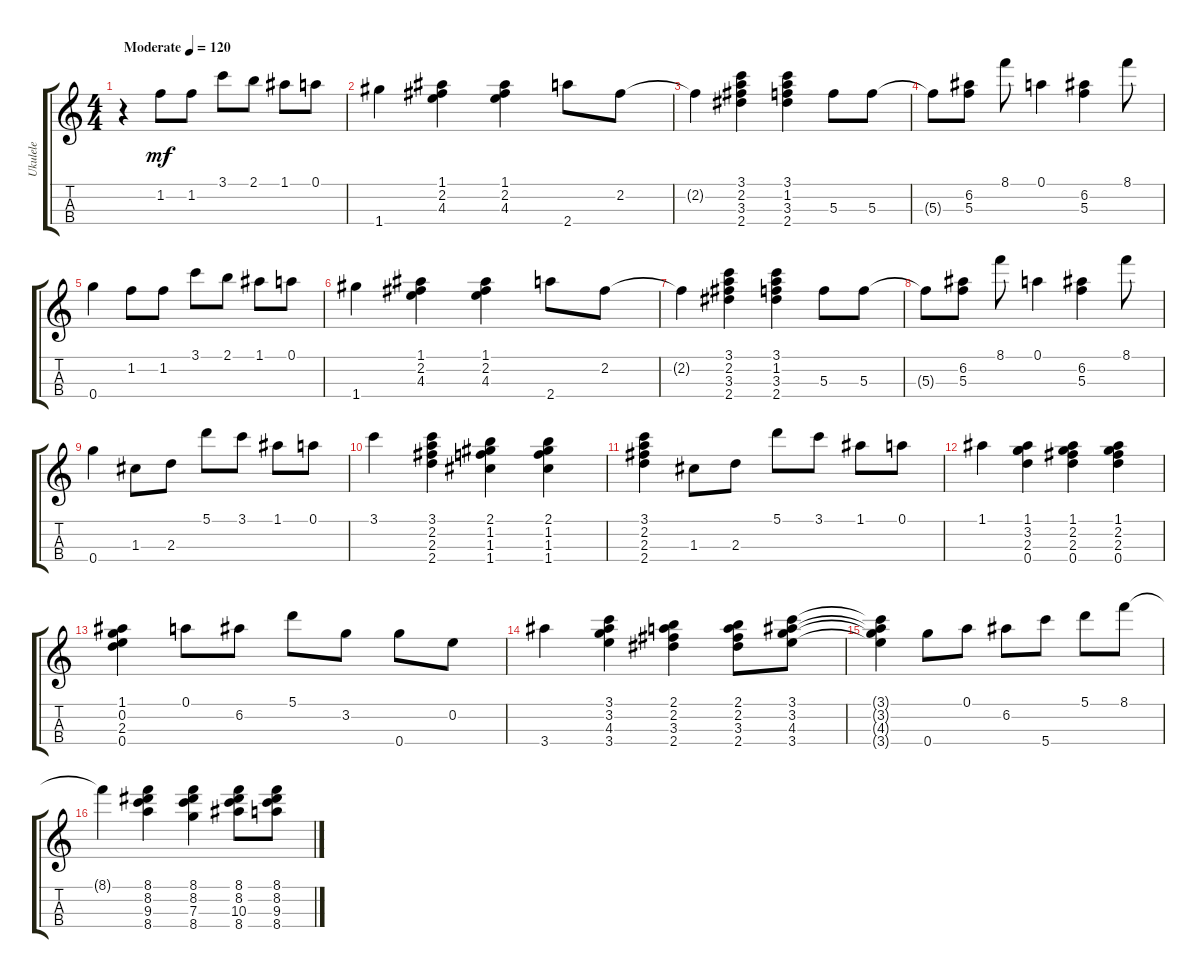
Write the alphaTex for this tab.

\track ("Ukulele" "Ukulele") {instrument acousticguitarnylon}
\staff {score tabs}
\tuning (A4 E4 C4 G4) {hide}
\ts (4 4)
\tempo (120 "Moderate")
\clef g2
\ks c
r.4{dy mf instrument acousticguitarnylon} 1.2.8 1.2.8 3.1.8 2.1.8 1.1.8 0.1.8 |
1.4.4 (1.1 2.2 4.3).4 (1.1 2.2 4.3).4 2.4.8 2.2.8 |
2.2{t}.4 (3.1 2.2 3.3 2.4).4 (3.1 1.2 3.3 2.4).4 5.3.8 5.3.8 |
5.3{t}.8 (6.2 5.3).8 8.1.8 0.1.4 (6.2 5.3).4 8.1.8 |
0.4.4 1.2.8 1.2.8 3.1.8 2.1.8 1.1.8 0.1.8 |
1.4.4 (1.1 2.2 4.3).4 (1.1 2.2 4.3).4 2.4.8 2.2.8 |
2.2{t}.4 (3.1 2.2 3.3 2.4).4 (3.1 1.2 3.3 2.4).4 5.3.8 5.3.8 |
5.3{t}.8 (6.2 5.3).8 8.1.8 0.1.4 (6.2 5.3).4 8.1.8 |
0.4.4 1.3.8 2.3.8 5.1.8 3.1.8 1.1.8 0.1.8 |
3.1.4 (3.1 2.2 2.3 2.4).4 (2.1 1.2 1.3 1.4).4 (2.1 1.2 1.3 1.4).4 |
(3.1 2.2 2.3 2.4).4 1.3.8 2.3.8 5.1.8 3.1.8 1.1.8 0.1.8 |
1.1.4 (1.1 3.2 2.3 0.4).4 (1.1 2.2 2.3 0.4).4 (1.1 2.2 2.3 0.4).4 |
(1.1 0.2 2.3 0.4).4 0.1.8 6.2.8 5.1.8 3.2.8 0.4.8 0.2.8 |
3.4.4 (3.1 3.2 4.3 3.4).4 (2.1 2.2 3.3 2.4).4 (2.1 2.2 3.3 2.4).8 (3.1 3.2 4.3 3.4).8 |
(3.1{t} 3.2{t} 4.3{t} 3.4{t}).4 0.4.8 0.1.8 6.2.8 5.4.8 5.1.8 8.1.8 |
8.1{t}.4 (8.1 8.2 9.3 8.4).4 (8.1 8.2 7.3 8.4).4 (8.1 8.2 10.3 8.4).8 (8.1 8.2 9.3 8.4).8
